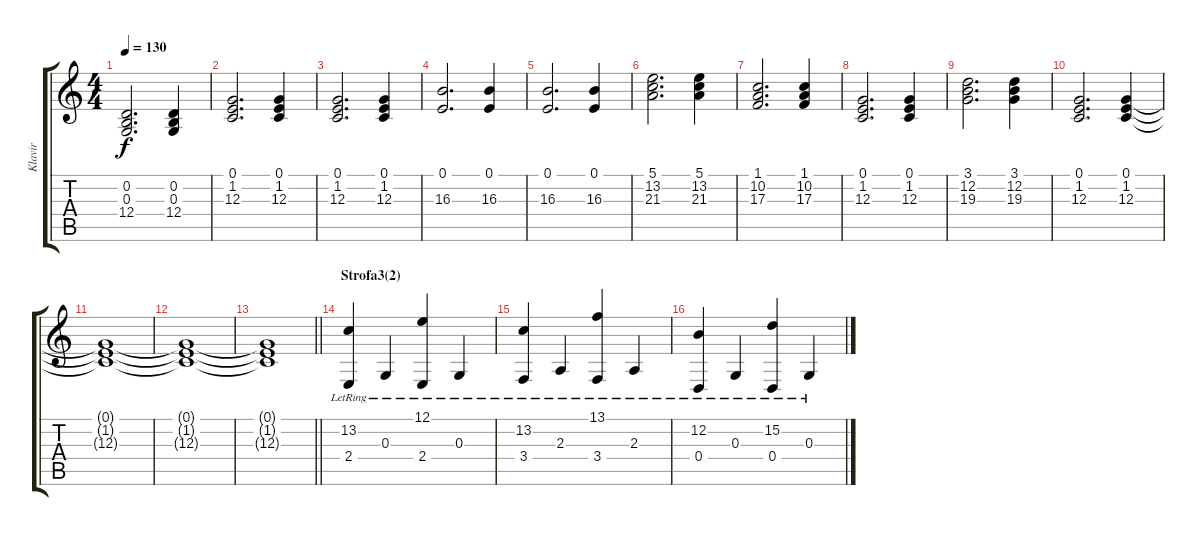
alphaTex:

\track ("Klavir" "Klavir") {instrument electricgrandpiano}
\staff {score tabs}
\tuning (E4 B3 G3 D3 A2 E2) {hide}
\ts (4 4)
\tempo 130
\clef g2
\ks c
(0.2 0.3 12.4).2{d dy f} (0.2 0.3 12.4).4 |
(0.1 1.2 12.3).2{d} (0.1 1.2 12.3).4 |
(0.1 1.2 12.3).2{d} (0.1 1.2 12.3).4 |
(0.1 16.3).2{d} (0.1 16.3).4 |
(0.1 16.3).2{d} (0.1 16.3).4 |
(5.1 13.2 21.3).2{d} (5.1 13.2 21.3).4 |
(1.1 10.2 17.3).2{d} (1.1 10.2 17.3).4 |
(0.1 1.2 12.3).2{d} (0.1 1.2 12.3).4 |
(3.1 12.2 19.3).2{d} (3.1 12.2 19.3).4 |
(0.1 1.2 12.3).2{d} (0.1 1.2 12.3).4 |
(0.1{t} 1.2{t} 12.3{t}).1 |
(0.1{t} 1.2{t} 12.3{t}).1 |
\barLineRight lightlight
(0.1{t} 1.2{t} 12.3{t}).1 |
\section ("" "Strofa3(2)")
(13.2{lr} 2.4{lr}).4 0.3{lr}.4 (12.1{lr} 2.4{lr}).4 0.3{lr}.4 |
(13.2{lr} 3.4{lr}).4 2.3{lr}.4 (13.1{lr} 3.4{lr}).4 2.3{lr}.4 |
(12.2{lr} 0.4).4 0.3{lr}.4 (15.2{lr} 0.4{lr}).4 0.3{lr}.4
